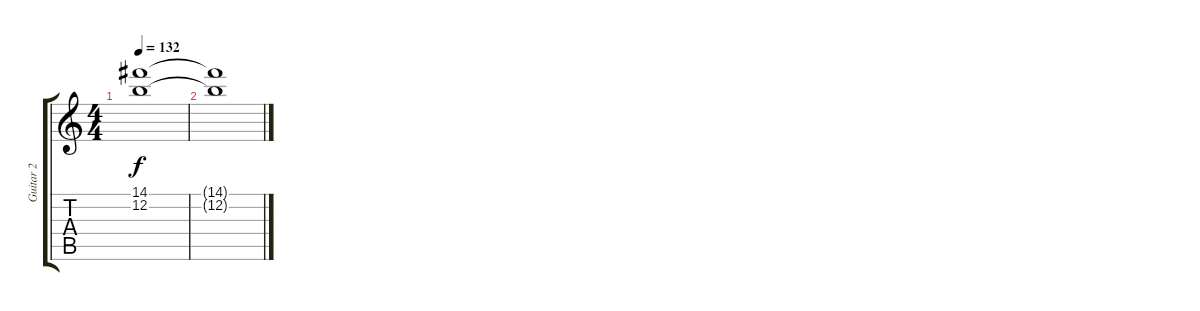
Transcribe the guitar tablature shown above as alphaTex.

\track ("Guitar 2" "Guitar 2") {instrument distortionguitar}
\staff {score tabs}
\tuning (E4 B3 G3 D3 A2 E2) {hide}
\ts (4 4)
\tempo 132
\clef g2
\ks c
(14.1{t} 12.2{t}).1{dy f} |
(14.1{t} 12.2{t}).1
